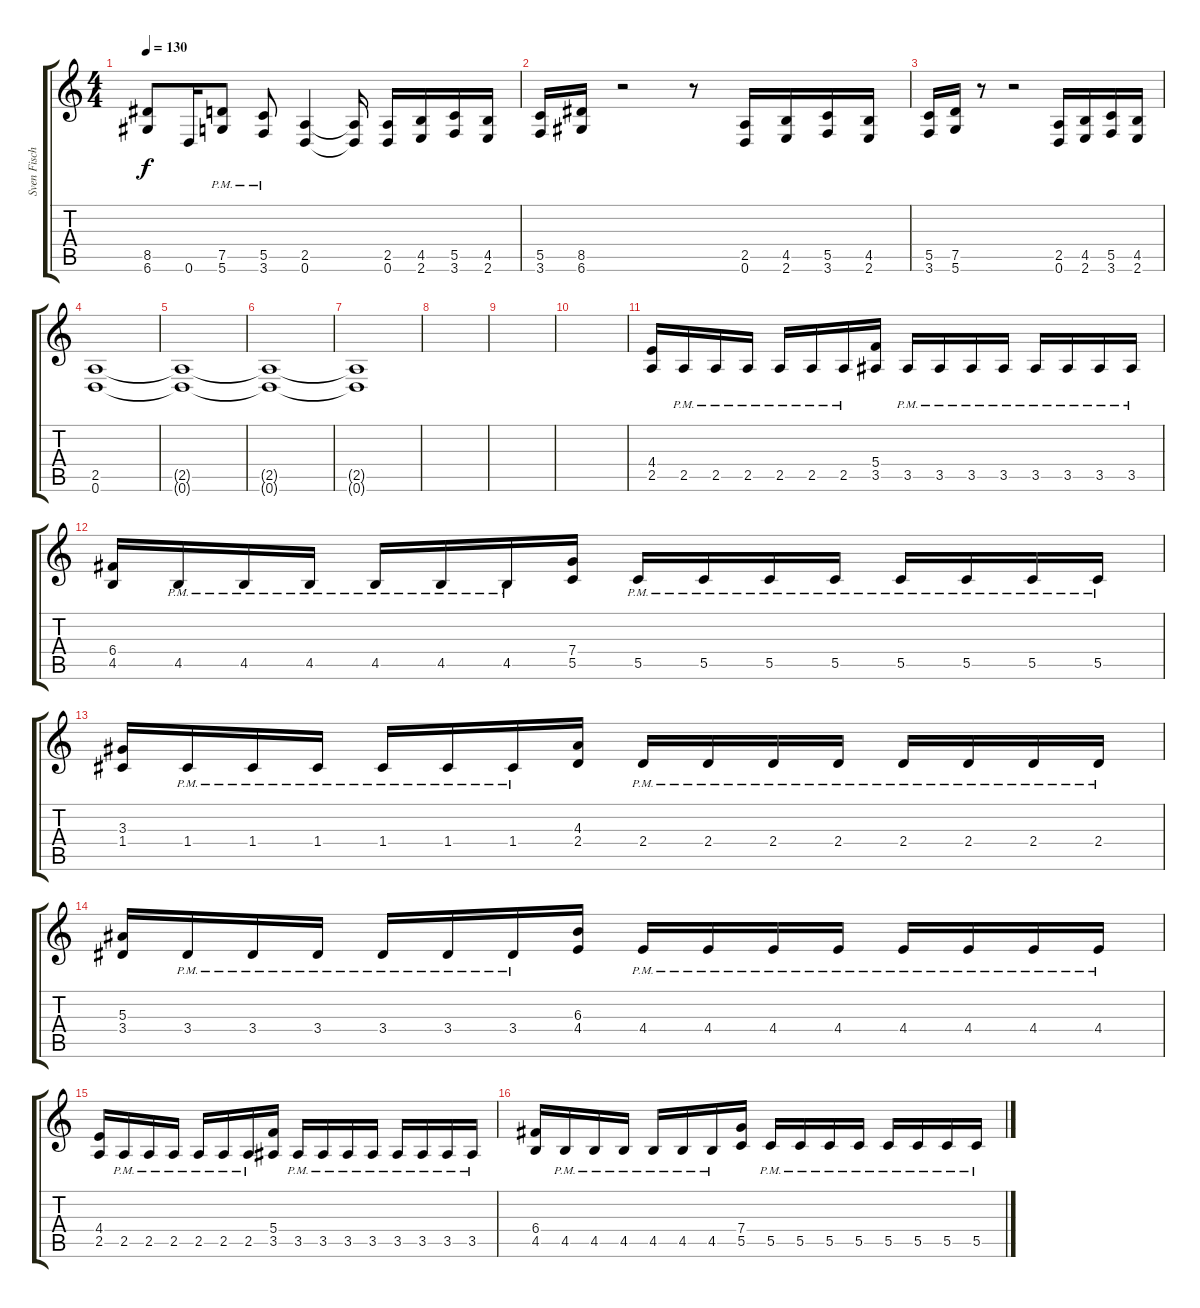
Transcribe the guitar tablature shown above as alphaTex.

\track ("Sven Fischer" "Sven Fisch") {instrument distortionguitar}
\staff {score tabs}
\tuning (D4 A3 F3 C3 G2 D2) {hide}
\ts (4 4)
\tempo 130
\clef g2
\ks c
(8.5 6.6).8{dy f} 0.6.16 (7.5{pm} 5.6{pm}).8 (5.5{pm} 3.6{pm}).8 (2.5 0.6).4 (2.5{t} 0.6{t}).16 (2.5 0.6).16 (4.5 2.6).16 (5.5 3.6).16 (4.5 2.6).16 |
(5.5 3.6).16 (8.5 6.6).16 r.2 r.8 (2.5 0.6).16 (4.5 2.6).16 (5.5 3.6).16 (4.5 2.6).16 |
(5.5 3.6).16 (7.5 5.6).16 r.8 r.2 (2.5 0.6).16 (4.5 2.6).16 (5.5 3.6).16 (4.5 2.6).16 |
(2.5 0.6).1 |
(2.5{t} 0.6{t}).1 |
(2.5{t} 0.6{t}).1 |
(2.5{t} 0.6{t}).1 |
|
|
|
(4.4 2.5).16 2.5{pm}.16 2.5{pm}.16 2.5{pm}.16 2.5{pm}.16 2.5{pm}.16 2.5{pm}.16 (5.4 3.5).16 3.5{pm}.16 3.5{pm}.16 3.5{pm}.16 3.5{pm}.16 3.5{pm}.16 3.5{pm}.16 3.5{pm}.16 3.5{pm}.16 |
(6.4 4.5).16 4.5{pm}.16 4.5{pm}.16 4.5{pm}.16 4.5{pm}.16 4.5{pm}.16 4.5{pm}.16 (7.4 5.5).16 5.5{pm}.16 5.5{pm}.16 5.5{pm}.16 5.5{pm}.16 5.5{pm}.16 5.5{pm}.16 5.5{pm}.16 5.5{pm}.16 |
(3.3 1.4).16 1.4{pm}.16 1.4{pm}.16 1.4{pm}.16 1.4{pm}.16 1.4{pm}.16 1.4{pm}.16 (4.3 2.4).16 2.4{pm}.16 2.4{pm}.16 2.4{pm}.16 2.4{pm}.16 2.4{pm}.16 2.4{pm}.16 2.4{pm}.16 2.4{pm}.16 |
(5.3 3.4).16 3.4{pm}.16 3.4{pm}.16 3.4{pm}.16 3.4{pm}.16 3.4{pm}.16 3.4{pm}.16 (6.3 4.4).16 4.4{pm}.16 4.4{pm}.16 4.4{pm}.16 4.4{pm}.16 4.4{pm}.16 4.4{pm}.16 4.4{pm}.16 4.4{pm}.16 |
(4.4 2.5).16 2.5{pm}.16 2.5{pm}.16 2.5{pm}.16 2.5{pm}.16 2.5{pm}.16 2.5{pm}.16 (5.4 3.5).16 3.5{pm}.16 3.5{pm}.16 3.5{pm}.16 3.5{pm}.16 3.5{pm}.16 3.5{pm}.16 3.5{pm}.16 3.5{pm}.16 |
(6.4 4.5).16 4.5{pm}.16 4.5{pm}.16 4.5{pm}.16 4.5{pm}.16 4.5{pm}.16 4.5{pm}.16 (7.4 5.5).16 5.5{pm}.16 5.5{pm}.16 5.5{pm}.16 5.5{pm}.16 5.5{pm}.16 5.5{pm}.16 5.5{pm}.16 5.5{pm}.16
